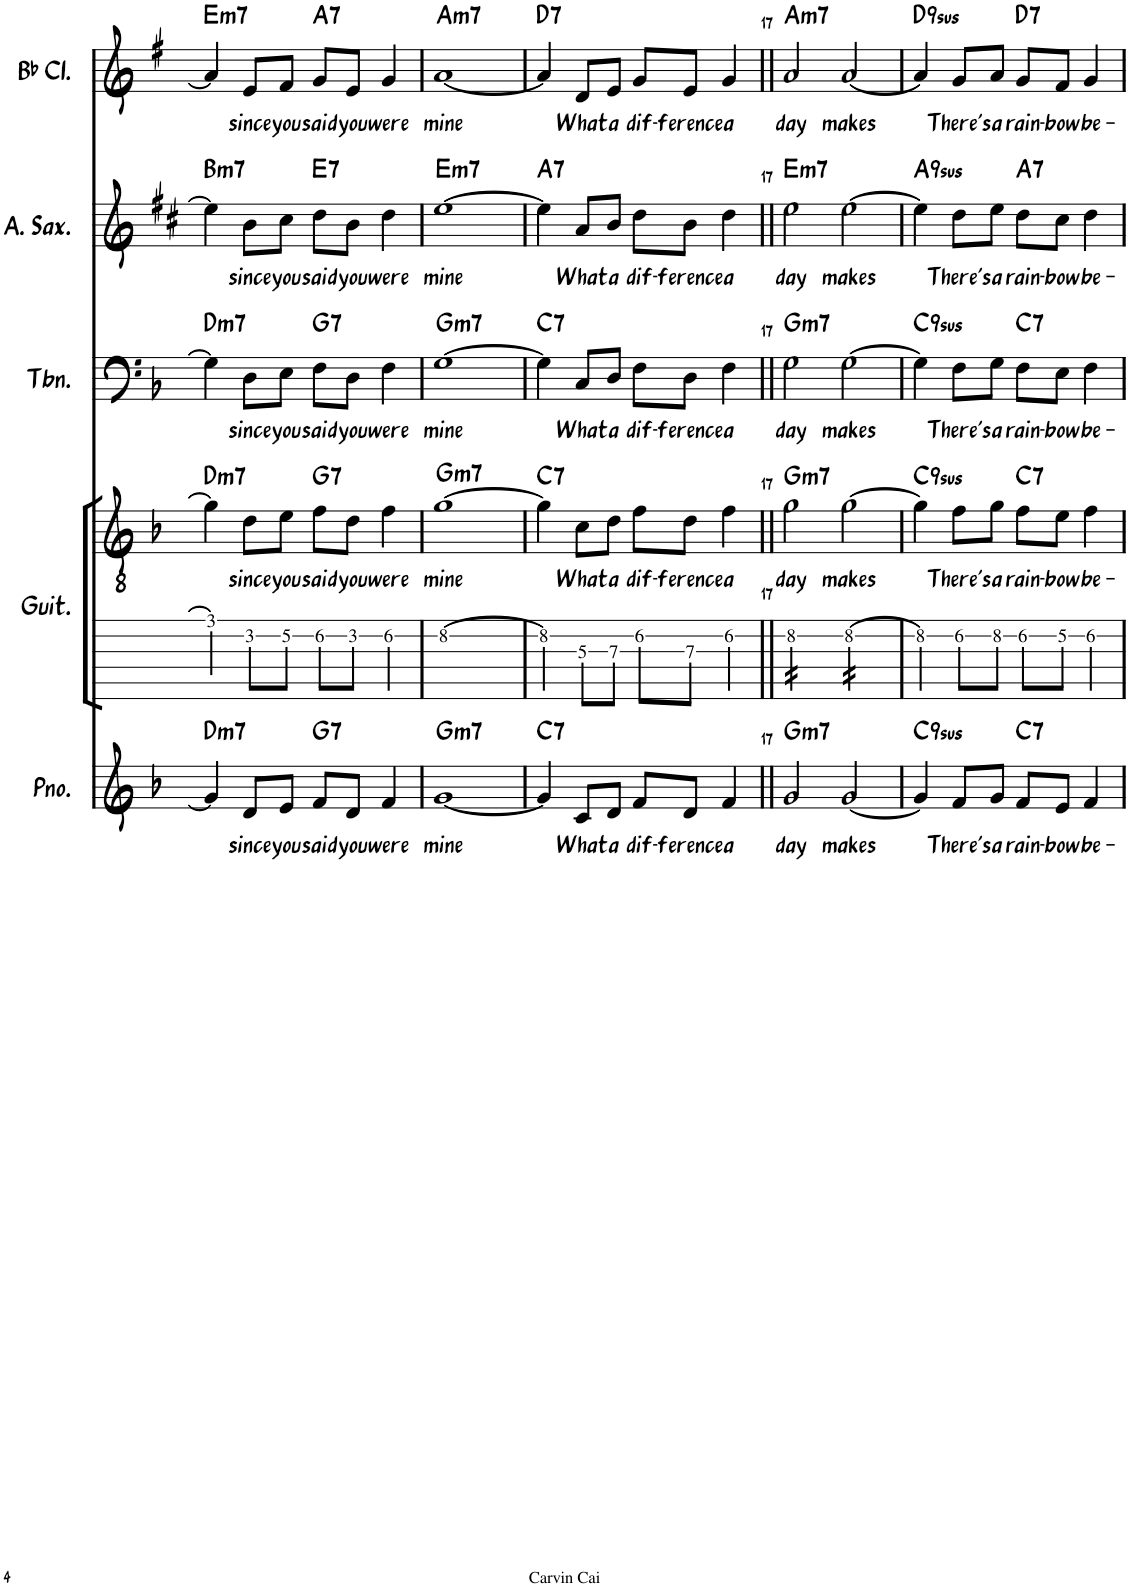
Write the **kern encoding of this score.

**kern	**text	**harte	**kern	**kern	**text	**harte	**kern	**text	**harte	**kern	**text	**harte	**kern	**text	**harte
*part5	*part5	*part5	*part4	*part4	*part4	*part4	*part3	*part3	*part3	*part2	*part2	*part2	*part1	*part1	*part1
*staff6	*staff6	*	*staff5	*staff4	*staff4	*	*staff3	*staff3	*	*staff2	*staff2	*	*staff1	*staff1	*
*I"钢琴	*	*	*I"原音吉他	*	*	*	*I"长号	*	*	*I"中音萨克斯	*	*	*I"降B调单簧管	*	*
!!LO:PB:g=z
*clefG2	*	*	*	*clefGv2	*	*	*clefF4	*	*	*clefG2	*	*	*clefG2	*	*
*	*	*	*	*	*	*	*	*	*	*Trd5c9	*	*	*Trd1c2	*	*
*k[b-]	*	*	*k[b-]	*k[b-]	*	*	*k[b-]	*	*	*k[f#c#]	*	*	*k[f#]	*	*
*M4/4	*	*	*M4/4	*M4/4	*	*	*M4/4	*	*	*M4/4	*	*	*M4/4	*	*
=14	=14	=14	=14	=14	=14	=14	=14	=14	=14	=14	=14	=14	=14	=14	=14
!	!	!LO:H:kt=m7	!	!	!	!LO:H:kt=m7	!	!	!LO:H:kt=m7	!	!	!LO:H:kt=m7	!	!	!LO:H:kt=m7
4g/]	.	D:min7	4g\]	4g\]	.	D:min7	4G\]	.	D:min7	4ee\]	.	B:min7	4a/]	.	E:min7
!	!LO:LY:b	!	!	!	!LO:LY:b	!	!	!LO:LY:b	!	!	!LO:LY:b	!	!	!LO:LY:b	!
8d/L	since	.	8d\L	8d\L	since	.	8D\L	since	.	8b\L	since	.	8e/L	since	.
!	!LO:LY:b	!	!	!	!LO:LY:b	!	!	!LO:LY:b	!	!	!LO:LY:b	!	!	!LO:LY:b	!
8e/J	you	.	8e\J	8e\J	you	.	8E\J	you	.	8cc#\J	you	.	8f#/J	you	.
!	!LO:LY:b	!LO:H:kt=7	!	!	!LO:LY:b	!LO:H:kt=7	!	!LO:LY:b	!LO:H:kt=7	!	!LO:LY:b	!LO:H:kt=7	!	!LO:LY:b	!LO:H:kt=7
8f/L	said	G:7	8f\L	8f\L	said	G:7	8F\L	said	G:7	8dd\L	said	E:7	8g/L	said	A:7
!	!LO:LY:b	!	!	!	!LO:LY:b	!	!	!LO:LY:b	!	!	!LO:LY:b	!	!	!LO:LY:b	!
8d/J	you	.	8d\J	8d\J	you	.	8D\J	you	.	8b\J	you	.	8e/J	you	.
!	!LO:LY:b	!	!	!	!LO:LY:b	!	!	!LO:LY:b	!	!	!LO:LY:b	!	!	!LO:LY:b	!
4f/	were	.	4f\	4f\	were	.	4F\	were	.	4dd\	were	.	4g/	were	.
=15	=15	=15	=15	=15	=15	=15	=15	=15	=15	=15	=15	=15	=15	=15	=15
!	!LO:LY:b	!LO:H:kt=m7	!	!	!LO:LY:b	!LO:H:kt=m7	!	!LO:LY:b	!LO:H:kt=m7	!	!LO:LY:b	!LO:H:kt=m7	!	!LO:LY:b	!LO:H:kt=m7
[1g	mine	G:min7	[1g	[1g	mine	G:min7	[1G	mine	G:min7	[1ee	mine	E:min7	[1a	mine	A:min7
=16	=16	=16	=16	=16	=16	=16	=16	=16	=16	=16	=16	=16	=16	=16	=16
!	!	!LO:H:kt=7	!	!	!	!LO:H:kt=7	!	!	!LO:H:kt=7	!	!	!LO:H:kt=7	!	!	!LO:H:kt=7
4g/]	.	C:7	4g\]	4g\]	.	C:7	4G\]	.	C:7	4ee\]	.	A:7	4a/]	.	D:7
!	!LO:LY:b	!	!	!	!LO:LY:b	!	!	!LO:LY:b	!	!	!LO:LY:b	!	!	!LO:LY:b	!
8c/L	What	.	8c\L	8c\L	What	.	8C/L	What	.	8a/L	What	.	8d/L	What	.
!	!LO:LY:b	!	!	!	!LO:LY:b	!	!	!LO:LY:b	!	!	!LO:LY:b	!	!	!LO:LY:b	!
8d/J	a	.	8d\J	8d\J	a	.	8D/J	a	.	8b/J	a	.	8e/J	a	.
!	!LO:LY:b	!	!	!	!LO:LY:b	!	!	!LO:LY:b	!	!	!LO:LY:b	!	!	!LO:LY:b	!
8f/L	dif-	.	8f\L	8f\L	dif-	.	8F\L	dif-	.	8dd\L	dif-	.	8g/L	dif-	.
!	!LO:LY:b	!	!	!	!LO:LY:b	!	!	!LO:LY:b	!	!	!LO:LY:b	!	!	!LO:LY:b	!
8d/J	-ference	.	8d\J	8d\J	-ference	.	8D\J	-ference	.	8b\J	-ference	.	8e/J	-ference	.
!	!LO:LY:b	!	!	!	!LO:LY:b	!	!	!LO:LY:b	!	!	!LO:LY:b	!	!	!LO:LY:b	!
4f/	a	.	4f\	4f\	a	.	4F\	a	.	4dd\	a	.	4g/	a	.
=17||	=17||	=17||	=17||	=17||	=17||	=17||	=17||	=17||	=17||	=17||	=17||	=17||	=17||	=17||	=17||
!	!LO:LY:b	!LO:H:kt=m7	!	!	!LO:LY:b	!LO:H:kt=m7	!	!LO:LY:b	!LO:H:kt=m7	!	!LO:LY:b	!LO:H:kt=m7	!	!LO:LY:b	!LO:H:kt=m7
2g/	day	G:min7	2g\	2g\	day	G:min7	2G\	day	G:min7	2ee\	day	E:min7	2a/	day	A:min7
!	!LO:LY:b	!	!	!	!LO:LY:b	!	!	!LO:LY:b	!	!	!LO:LY:b	!	!	!LO:LY:b	!
[2g/	makes	.	[2g\	[2g\	makes	.	[2G\	makes	.	[2ee\	makes	.	[2a/	makes	.
=18	=18	=18	=18	=18	=18	=18	=18	=18	=18	=18	=18	=18	=18	=18	=18
!	!	!LO:H:kt=9sus	!	!	!	!LO:H:kt=9sus	!	!	!LO:H:kt=9sus	!	!	!LO:H:kt=9sus	!	!	!LO:H:kt=9sus
4g/]	.	C:sus4(7,9)	4g\]	4g\]	.	C:sus4(7,9)	4G\]	.	C:sus4(7,9)	4ee\]	.	A:sus4(7,9)	4a/]	.	D:sus4(7,9)
!	!LO:LY:b	!	!	!	!LO:LY:b	!	!	!LO:LY:b	!	!	!LO:LY:b	!	!	!LO:LY:b	!
8f/L	There's	.	8f\L	8f\L	There's	.	8F\L	There's	.	8dd\L	There's	.	8g/L	There's	.
!	!LO:LY:b	!	!	!	!LO:LY:b	!	!	!LO:LY:b	!	!	!LO:LY:b	!	!	!LO:LY:b	!
8g/J	a	.	8g\J	8g\J	a	.	8G\J	a	.	8ee\J	a	.	8a/J	a	.
!	!LO:LY:b	!LO:H:kt=7	!	!	!LO:LY:b	!LO:H:kt=7	!	!LO:LY:b	!LO:H:kt=7	!	!LO:LY:b	!LO:H:kt=7	!	!LO:LY:b	!LO:H:kt=7
8f/L	rain-	C:7	8f\L	8f\L	rain-	C:7	8F\L	rain-	C:7	8dd\L	rain-	A:7	8g/L	rain-	D:7
!	!LO:LY:b	!	!	!	!LO:LY:b	!	!	!LO:LY:b	!	!	!LO:LY:b	!	!	!LO:LY:b	!
8e/J	-bow	.	8e\J	8e\J	-bow	.	8E\J	-bow	.	8cc#\J	-bow	.	8f#/J	-bow	.
!	!LO:LY:b	!	!	!	!LO:LY:b	!	!	!LO:LY:b	!	!	!LO:LY:b	!	!	!LO:LY:b	!
4f/	be-	.	4f\	4f\	be-	.	4F\	be-	.	4dd\	be-	.	4g/	be-	.
=	=	=	=	=	=	=	=	=	=	=	=	=	=	=	=
*-	*-	*-	*-	*-	*-	*-	*-	*-	*-	*-	*-	*-	*-	*-	*-
